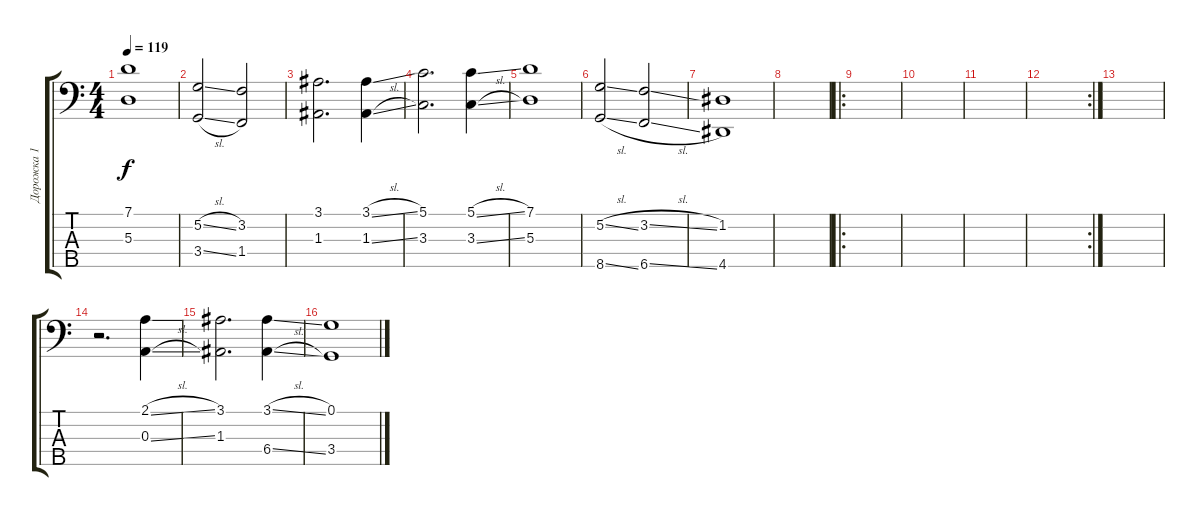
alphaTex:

\track ("Дорожка 1" "Дорожка 1") {instrument banjo}
\staff {score tabs}
\tuning (G2 D2 A1 E1 B0) {hide}
\displaytranspose 12
\ts (4 4)
\tempo 119
\clef f4
\ks c
(7.1 5.3).1{dy f} |
(5.2{sl} 3.4{sl}).2 (3.2 1.4).2 |
(3.1 1.3).2{d} (3.1{sl} 1.3{sl}).4 |
(5.1 3.3).2{d} (5.1{sl} 3.3{sl}).4 |
(7.1 5.3).1 |
(5.2{sl} 8.5{sl}).2 (3.2{sl} 6.5{sl}).2 |
(1.2 4.5).1 |
|
\ro
|
|
|
\rc 2
|
|
r.2{d} (2.1{sl} 0.3{sl}).4 |
(3.1 1.3).2{d} (3.1{sl} 6.4{sl}).4 |
(0.1 3.4).1
